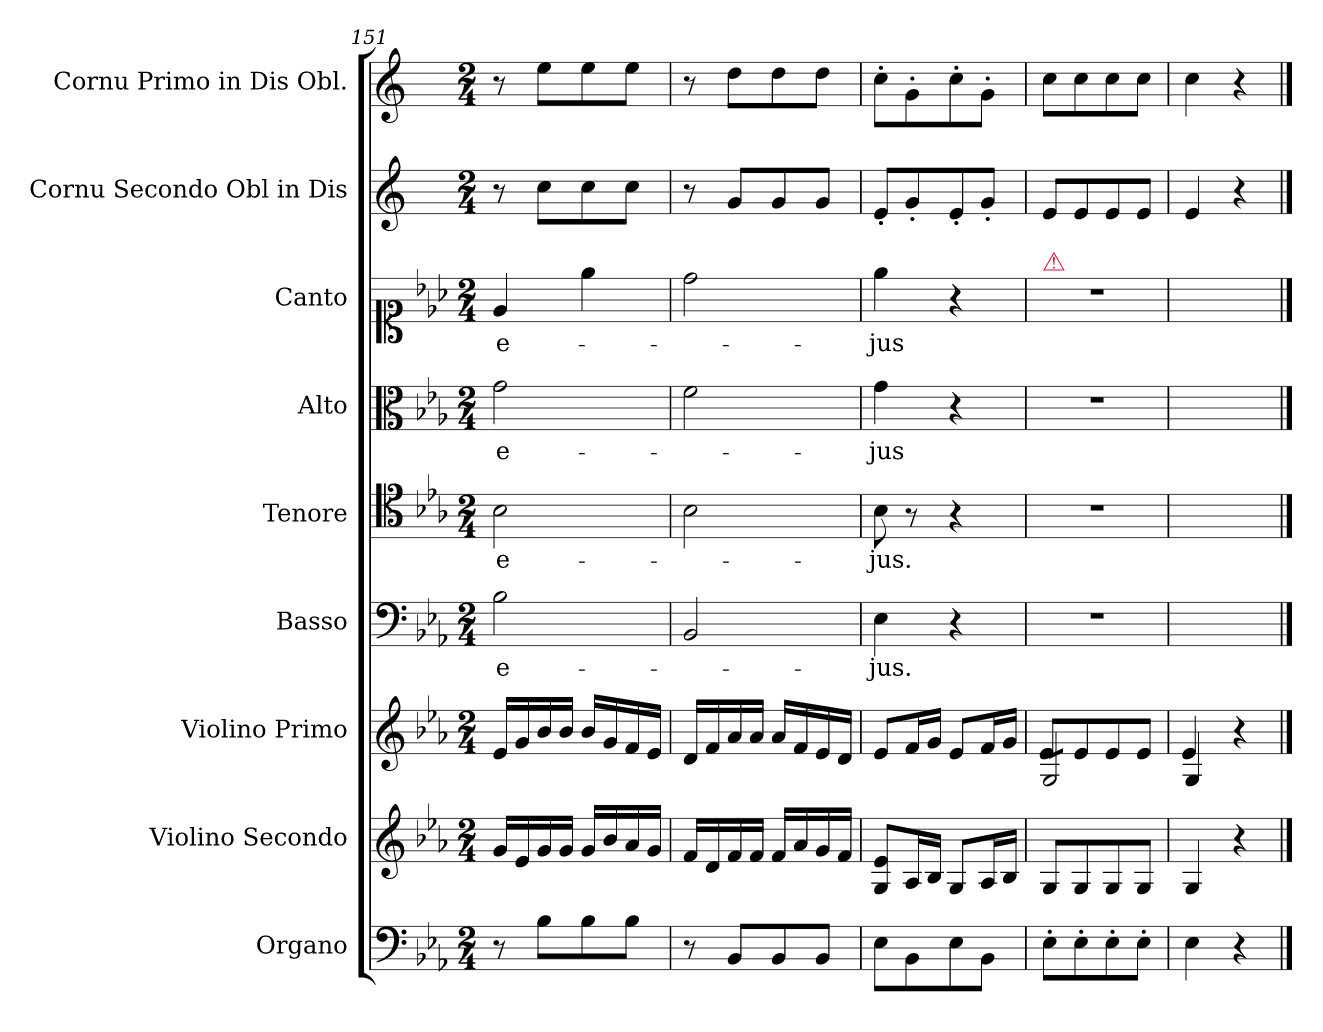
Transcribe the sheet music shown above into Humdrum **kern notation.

**kern	**kern	**kern	**kern	**text	**kern	**text	**kern	**text	**kern	**text	**kern	**kern
*part9	*part8	*part7	*part6	*part6	*part5	*part5	*part4	*part4	*part3	*part3	*part2	*part1
*staff9	*staff8	*staff7	*staff6	*staff6	*staff5	*staff5	*staff4	*staff4	*staff3	*staff3	*staff2	*staff1
*I"Organo	*I"Violino Secondo	*I"Violino Primo	*I"Basso	*	*I"Tenore	*	*I"Alto	*	*I"Canto	*	*I"Cornu Secondo Obl in Dis	*I"Cornu Primo in Dis Obl.
*I'org	*I'vl 2	*I'vl 1	*I'B	*	*I'T	*	*I'A	*	*	*	*	*
*clefF4	*clefG2	*clefG2	*clefF4	*	*clefC4	*	*clefC3	*	*clefC1	*	*clefG2	*clefG2
*	*	*	*	*	*	*	*	*	*	*	*ITrd5c9	*ITrd5c9
*k[b-e-a-]	*k[b-e-a-]	*k[b-e-a-]	*k[b-e-a-]	*	*k[b-e-a-]	*	*k[b-e-a-]	*	*k[b-e-a-]	*	*k[b-e-a-]	*k[b-e-a-]
*	*	*E-:	*E-:	*	*	*	*E-:	*	*E-:	*	*E-:	*E-:
*M2/4	*M2/4	*M2/4	*M2/4	*	*M2/4	*	*M2/4	*	*M2/4	*	*M2/4	*M2/4
=151	=151	=151	=151	=151	=151	=151	=151	=151	=151	=151	=151	=151
8r	16g/LL	16e-/LL	2B-\	e-	2B-\	e-	2g\	e-	4e-/	e-	8r	8r
.	16e-/	16g/	.	.	.	.	.	.	.	.	.	.
8B-\L	16g/	16b-/	.	.	.	.	.	.	.	.	8e-\L	8g\L
.	16g/JJ	16b-/JJ	.	.	.	.	.	.	.	.	.	.
8B-\	16g/LL	16b-/LL	.	.	.	.	.	.	4ee-\	.	8e-\	8g\
.	16b-/	16g/	.	.	.	.	.	.	.	.	.	.
8B-\J	16a-/	16f/	.	.	.	.	.	.	.	.	8e-\J	8g\J
.	16g/JJ	16e-/JJ	.	.	.	.	.	.	.	.	.	.
=152	=152	=152	=152	=152	=152	=152	=152	=152	=152	=152	=152	=152
8r	16f/LL	16d/LL	2BB-/	.	2B-\	.	2f\	.	2dd\	.	8r	8r
.	16d/	16f/	.	.	.	.	.	.	.	.	.	.
8BB-/L	16f/	16a-/	.	.	.	.	.	.	.	.	8B-/L	8f\L
.	16f/JJ	16a-/JJ	.	.	.	.	.	.	.	.	.	.
8BB-/	16f/LL	16a-/LL	.	.	.	.	.	.	.	.	8B-/	8f\
.	16a-/	16f/	.	.	.	.	.	.	.	.	.	.
8BB-/J	16g/	16e-/	.	.	.	.	.	.	.	.	8B-/J	8f\J
.	16f/JJ	16d/JJ	.	.	.	.	.	.	.	.	.	.
=153	=153	=153	=153	=153	=153	=153	=153	=153	=153	=153	=153	=153
8E-\L	8G/ 8e-/L	8e-/L	4E-\	-jus.	8B-\	-jus.	4g\	-jus	4ee-\	-jus	8G'/L	8e-'\L
8BB-\	16A-/L	16f/L	.	.	8r	.	.	.	.	.	8B-'/	8B-'\
.	16B-/JJ	16g/JJ	.	.	.	.	.	.	.	.	.	.
8E-\	8G/L	8e-/L	4r	.	4r	.	4r	.	4r	.	8G'/	8e-'\
8BB-\J	16A-/L	16f/L	.	.	.	.	.	.	.	.	8B-'/J	8B-'\J
.	16B-/JJ	16g/JJ	.	.	.	.	.	.	.	.	.	.
=154	=154	=154	=154	=154	=154	=154	=154	=154	=154	=154	=154	=154
*	*	*^	*	*	*	*	*	*	*	*	*	*
!	!	!	!	!	!	!	!	!	!	!LO:TX:a:color=crimson:t=⚠	!	!	!
!	!	!	!	!LO:N:vis=1	!	!LO:N:vis=1	!	!LO:N:vis=1	!	!LO:N:vis=1	!	!	!
*	*	*tremolo	*	*	*	*	*	*	*	*	*	*	*
8E-'\L	8G/L	8G!/L	8e-/L	2r	.	2r	.	2r	.	2r	.	8G/L	8e-\L
8E-'\	8G/	8G!/	8e-/	.	.	.	.	.	.	.	.	8G/	8e-\
8E-'\	8G/	8G!/	8e-/	.	.	.	.	.	.	.	.	8G/	8e-\
8E-'\J	8G/J	8G!/J	8e-/J	.	.	.	.	.	.	.	.	8G/J	8e-\J
*	*	*Xtremolo	*	*	*	*	*	*	*	*	*	*	*
=155	=155	=155	=155	=155	=155	=155	=155	=155	=155	=155	=155	=155	=155
4E-\	4G/	4G!/	4e-/	2ryy	.	2ryy	.	2ryy	.	2ryy	.	4G/	4e-\
4r	4r	4ryy	4r	.	.	.	.	.	.	.	.	4r	4r
*	*	*v	*v	*	*	*	*	*	*	*	*	*	*
==	==	==	==	==	==	==	==	==	==	==	==	==
*-	*-	*-	*-	*-	*-	*-	*-	*-	*-	*-	*-	*-
